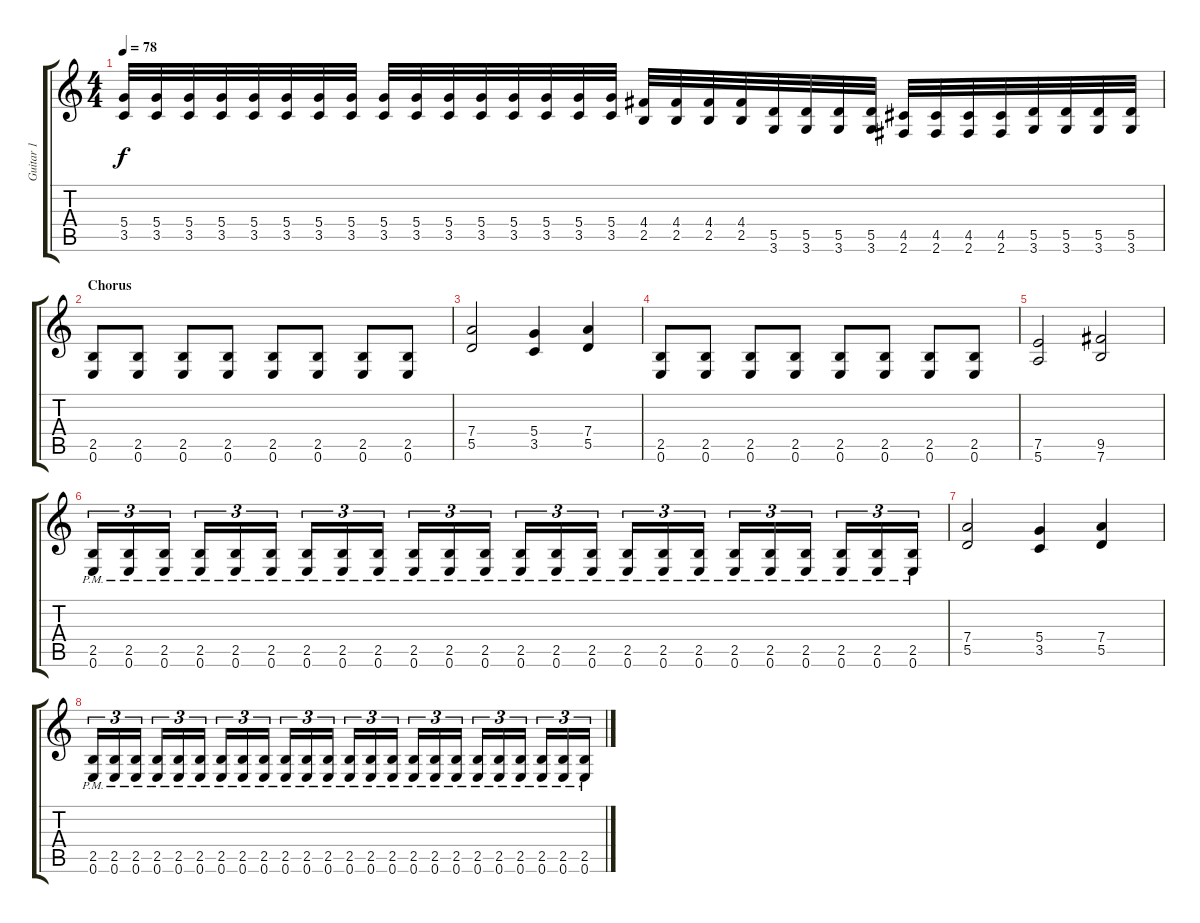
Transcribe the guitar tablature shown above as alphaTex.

\track ("Guitar 1" "Guitar 1") {instrument distortionguitar}
\staff {score tabs}
\tuning (E4 B3 G3 D3 A2 E2) {hide}
\ts (4 4)
\tempo 78
\clef g2
\ks c
(5.4 3.5).32{dy f} (5.4 3.5).32 (5.4 3.5).32 (5.4 3.5).32 (5.4 3.5).32 (5.4 3.5).32 (5.4 3.5).32 (5.4 3.5).32 (5.4 3.5).32 (5.4 3.5).32 (5.4 3.5).32 (5.4 3.5).32 (5.4 3.5).32 (5.4 3.5).32 (5.4 3.5).32 (5.4 3.5).32 (4.4 2.5).32 (4.4 2.5).32 (4.4 2.5).32 (4.4 2.5).32 (5.5 3.6).32 (5.5 3.6).32 (5.5 3.6).32 (5.5 3.6).32 (4.5 2.6).32 (4.5 2.6).32 (4.5 2.6).32 (4.5 2.6).32 (5.5 3.6).32 (5.5 3.6).32 (5.5 3.6).32 (5.5 3.6).32 |
\section ("" "Chorus")
(2.5 0.6).8 (2.5 0.6).8 (2.5 0.6).8 (2.5 0.6).8 (2.5 0.6).8 (2.5 0.6).8 (2.5 0.6).8 (2.5 0.6).8 |
(7.4 5.5).2 (5.4 3.5).4 (7.4 5.5).4 |
(2.5 0.6).8 (2.5 0.6).8 (2.5 0.6).8 (2.5 0.6).8 (2.5 0.6).8 (2.5 0.6).8 (2.5 0.6).8 (2.5 0.6).8 |
(7.5 5.6).2 (9.5 7.6).2 |
(2.5{pm} 0.6).16{tu (3 2)} (2.5{pm} 0.6).16{tu (3 2)} (2.5{pm} 0.6).16{tu (3 2)} (2.5{pm} 0.6).16{tu (3 2)} (2.5{pm} 0.6).16{tu (3 2)} (2.5{pm} 0.6).16{tu (3 2)} (2.5{pm} 0.6).16{tu (3 2)} (2.5{pm} 0.6).16{tu (3 2)} (2.5{pm} 0.6).16{tu (3 2)} (2.5{pm} 0.6).16{tu (3 2)} (2.5{pm} 0.6).16{tu (3 2)} (2.5{pm} 0.6).16{tu (3 2)} (2.5{pm} 0.6).16{tu (3 2)} (2.5{pm} 0.6).16{tu (3 2)} (2.5{pm} 0.6).16{tu (3 2)} (2.5{pm} 0.6).16{tu (3 2)} (2.5{pm} 0.6).16{tu (3 2)} (2.5{pm} 0.6).16{tu (3 2)} (2.5{pm} 0.6).16{tu (3 2)} (2.5{pm} 0.6).16{tu (3 2)} (2.5{pm} 0.6).16{tu (3 2)} (2.5{pm} 0.6).16{tu (3 2)} (2.5{pm} 0.6).16{tu (3 2)} (2.5{pm} 0.6).16{tu (3 2)} |
(7.4 5.5).2 (5.4 3.5).4 (7.4 5.5).4 |
(2.5{pm} 0.6).16{tu (3 2)} (2.5{pm} 0.6).16{tu (3 2)} (2.5{pm} 0.6).16{tu (3 2)} (2.5{pm} 0.6).16{tu (3 2)} (2.5{pm} 0.6).16{tu (3 2)} (2.5{pm} 0.6).16{tu (3 2)} (2.5{pm} 0.6).16{tu (3 2)} (2.5{pm} 0.6).16{tu (3 2)} (2.5{pm} 0.6).16{tu (3 2)} (2.5{pm} 0.6).16{tu (3 2)} (2.5{pm} 0.6).16{tu (3 2)} (2.5{pm} 0.6).16{tu (3 2)} (2.5{pm} 0.6).16{tu (3 2)} (2.5{pm} 0.6).16{tu (3 2)} (2.5{pm} 0.6).16{tu (3 2)} (2.5{pm} 0.6).16{tu (3 2)} (2.5{pm} 0.6).16{tu (3 2)} (2.5{pm} 0.6).16{tu (3 2)} (2.5{pm} 0.6).16{tu (3 2)} (2.5{pm} 0.6).16{tu (3 2)} (2.5{pm} 0.6).16{tu (3 2)} (2.5{pm} 0.6).16{tu (3 2)} (2.5{pm} 0.6).16{tu (3 2)} (2.5{pm} 0.6).16{tu (3 2)}
